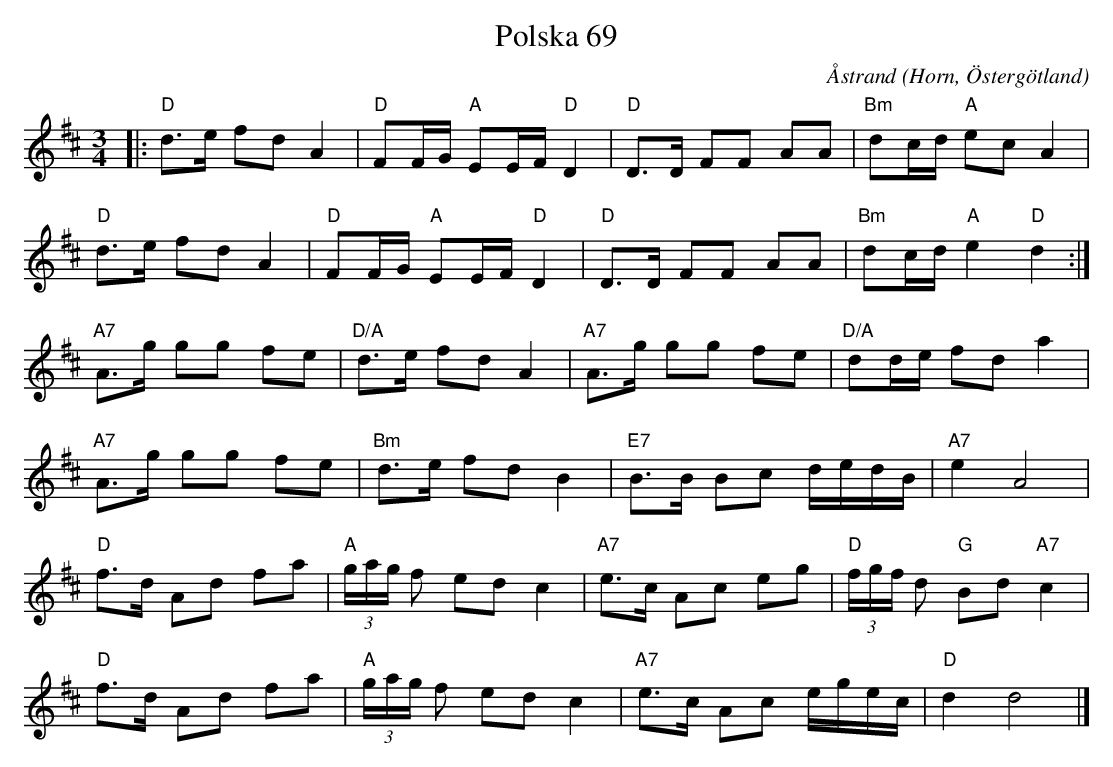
X:1
T:Polska 69
C:Åstrand
O:Horn, Östergötland
M:3/4
L:1/8
K:D
V:1
|:"D"d>e fd A2|"D"FF/G/"A" EE/F/ "D"D2|"D"D>D FF AA|"Bm"dc/d/ "A"ec A2|
"D"d>e fd A2|"D"FF/G/"A" EE/F/ "D"D2|"D"D>D FF AA|"Bm"dc/d/ "A"e2 "D" d2:|
"A7"A>g gg fe|"D/A"d>e fd A2|"A7"A>g gg fe|"D/A" dd/e/ fd a2|
"A7"A>g gg fe|"Bm"d>e fd B2|"E7"B>B Bc d/e/d/B/|"A7" e2 A4|
"D"f>d Ad fa|"A"(3g/a/g/ f ed c2|"A7"e>c Ac eg|"D"(3f/g/f/ d "G"Bd "A7"c2|
"D"f>d Ad fa|"A"(3g/a/g/ f ed c2|"A7"e>c Ac e/g/e/c/|"D"d2 d4 |]
